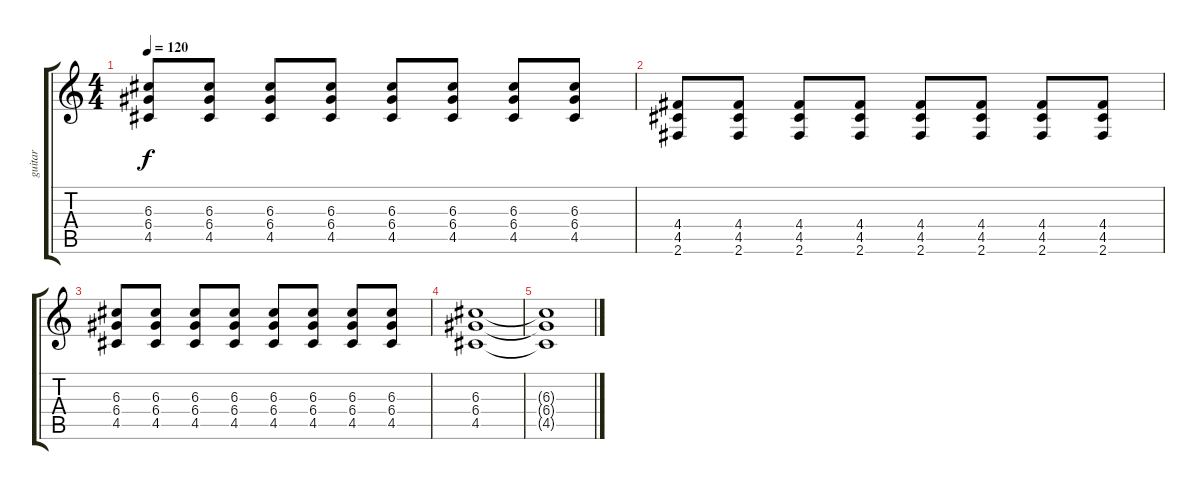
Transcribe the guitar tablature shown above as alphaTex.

\track ("guitar" "guitar") {instrument distortionguitar}
\staff {score tabs}
\tuning (E4 B3 G3 D3 A2 E2) {hide}
\ts (4 4)
\tempo 120
\clef g2
\ks c
(6.3 6.4 4.5).8{dy f} (6.3 6.4 4.5).8 (6.3 6.4 4.5).8 (6.3 6.4 4.5).8 (6.3 6.4 4.5).8 (6.3 6.4 4.5).8 (6.3 6.4 4.5).8 (6.3 6.4 4.5).8 |
(4.4 4.5 2.6).8 (4.4 4.5 2.6).8 (4.4 4.5 2.6).8 (4.4 4.5 2.6).8 (4.4 4.5 2.6).8 (4.4 4.5 2.6).8 (4.4 4.5 2.6).8 (4.4 4.5 2.6).8 |
(6.3 6.4 4.5).8 (6.3 6.4 4.5).8 (6.3 6.4 4.5).8 (6.3 6.4 4.5).8 (6.3 6.4 4.5).8 (6.3 6.4 4.5).8 (6.3 6.4 4.5).8 (6.3 6.4 4.5).8 |
(6.3 6.4 4.5).1 |
(6.3{t} 6.4{t} 4.5{t}).1
